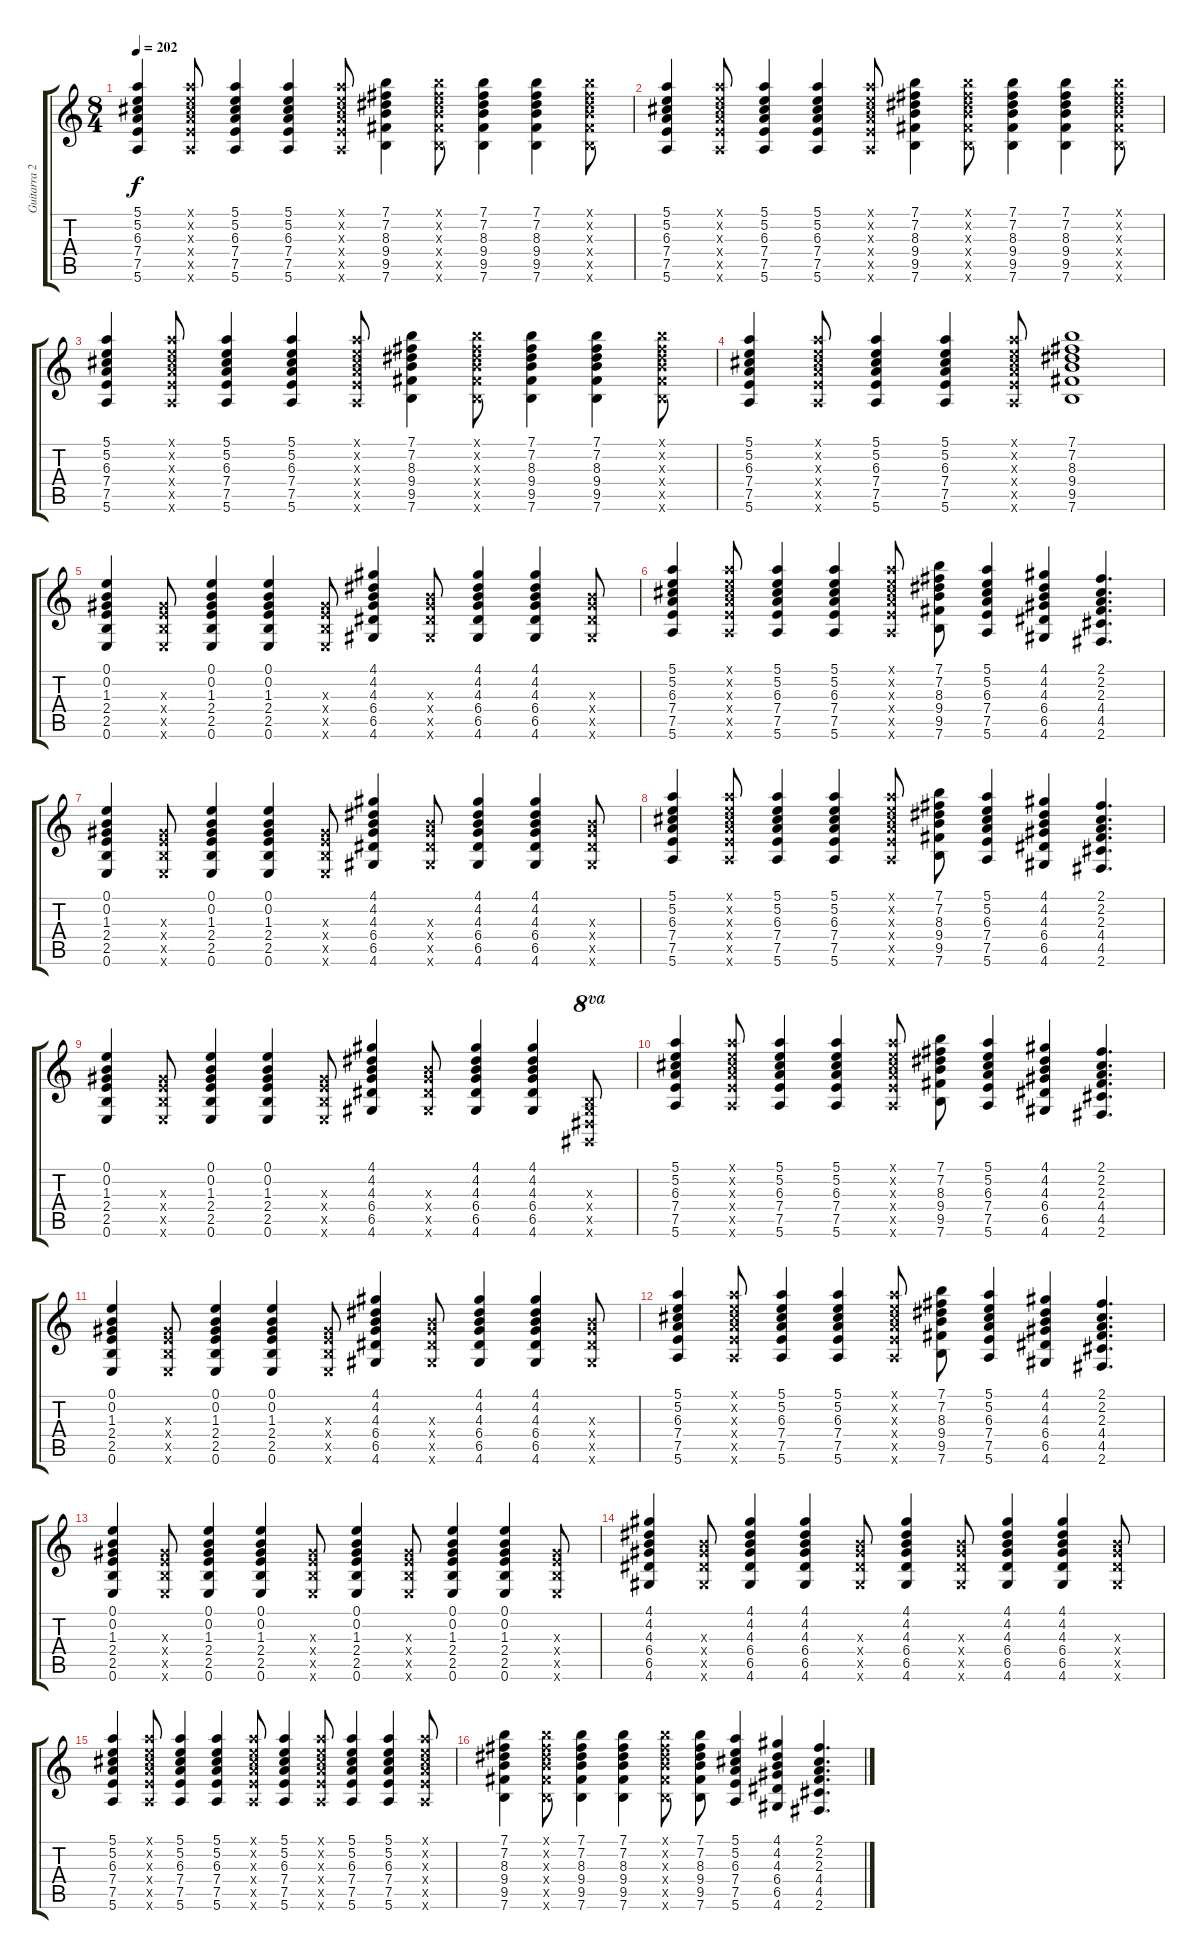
\track ("Guitarra 2 (Mauri Chinni)" "Guitarra 2") {instrument overdrivenguitar}
\staff {score tabs}
\tuning (E4 B3 G3 D3 A2 E2) {hide}
\ts (8 4)
\tempo 202
\clef g2
\ks c
(5.1 5.2 6.3 7.4 7.5 5.6).4{dy f} (5.1{x} 5.2{x} 6.3{x} 7.4{x} 7.5{x} 5.6{x}).8 (5.1 5.2 6.3 7.4 7.5 5.6).4 (5.1 5.2 6.3 7.4 7.5 5.6).4 (5.1{x} 5.2{x} 6.3{x} 7.4{x} 7.5{x} 5.6{x}).8 (7.1 7.2 8.3 9.4 9.5 7.6).4 (7.1{x} 7.2{x} 8.3{x} 9.4{x} 9.5{x} 7.6{x}).8 (7.1 7.2 8.3 9.4 9.5 7.6).4 (7.1 7.2 8.3 9.4 9.5 7.6).4 (7.1{x} 7.2{x} 8.3{x} 9.4{x} 9.5{x} 7.6{x}).8 |
(5.1 5.2 6.3 7.4 7.5 5.6).4 (5.1{x} 5.2{x} 6.3{x} 7.4{x} 7.5{x} 5.6{x}).8 (5.1 5.2 6.3 7.4 7.5 5.6).4 (5.1 5.2 6.3 7.4 7.5 5.6).4 (5.1{x} 5.2{x} 6.3{x} 7.4{x} 7.5{x} 5.6{x}).8 (7.1 7.2 8.3 9.4 9.5 7.6).4 (7.1{x} 7.2{x} 8.3{x} 9.4{x} 9.5{x} 7.6{x}).8 (7.1 7.2 8.3 9.4 9.5 7.6).4 (7.1 7.2 8.3 9.4 9.5 7.6).4 (7.1{x} 7.2{x} 8.3{x} 9.4{x} 9.5{x} 7.6{x}).8 |
(5.1 5.2 6.3 7.4 7.5 5.6).4 (5.1{x} 5.2{x} 6.3{x} 7.4{x} 7.5{x} 5.6{x}).8 (5.1 5.2 6.3 7.4 7.5 5.6).4 (5.1 5.2 6.3 7.4 7.5 5.6).4 (5.1{x} 5.2{x} 6.3{x} 7.4{x} 7.5{x} 5.6{x}).8 (7.1 7.2 8.3 9.4 9.5 7.6).4 (7.1{x} 7.2{x} 8.3{x} 9.4{x} 9.5{x} 7.6{x}).8 (7.1 7.2 8.3 9.4 9.5 7.6).4 (7.1 7.2 8.3 9.4 9.5 7.6).4 (7.1{x} 7.2{x} 8.3{x} 9.4{x} 9.5{x} 7.6{x}).8 |
(5.1 5.2 6.3 7.4 7.5 5.6).4 (5.1{x} 5.2{x} 6.3{x} 7.4{x} 7.5{x} 5.6{x}).8 (5.1 5.2 6.3 7.4 7.5 5.6).4 (5.1 5.2 6.3 7.4 7.5 5.6).4 (5.1{x} 5.2{x} 6.3{x} 7.4{x} 7.5{x} 5.6{x}).8 (7.1 7.2 8.3 9.4 9.5 7.6).1 |
(0.1 0.2 1.3 2.4 2.5 0.6).4 (1.3{x} 2.4{x} 2.5{x} 0.6{x}).8 (0.1 0.2 1.3 2.4 2.5 0.6).4 (0.1 0.2 1.3 2.4 2.5 0.6).4 (1.3{x} 2.4{x} 2.5{x} 0.6{x}).8 (4.1 4.2 4.3 6.4 6.5 4.6).4 (4.3{x} 6.4{x} 6.5{x} 4.6{x}).8 (4.1 4.2 4.3 6.4 6.5 4.6).4 (4.1 4.2 4.3 6.4 6.5 4.6).4 (4.3{x} 6.4{x} 6.5{x} 4.6{x}).8 |
(5.1 5.2 6.3 7.4 7.5 5.6).4 (5.1{x} 5.2{x} 6.3{x} 7.4{x} 7.5{x} 5.6{x}).8 (5.1 5.2 6.3 7.4 7.5 5.6).4 (5.1 5.2 6.3 7.4 7.5 5.6).4 (5.1{x} 5.2{x} 6.3{x} 7.4{x} 7.5{x} 5.6{x}).8 (7.1 7.2 8.3 9.4 9.5 7.6).8 (5.1 5.2 6.3 7.4 7.5 5.6).4 (4.1 4.2 4.3 6.4 6.5 4.6).4 (2.1 2.2 2.3 4.4 4.5 2.6).4{d} |
(0.1 0.2 1.3 2.4 2.5 0.6).4 (1.3{x} 2.4{x} 2.5{x} 0.6{x}).8 (0.1 0.2 1.3 2.4 2.5 0.6).4 (0.1 0.2 1.3 2.4 2.5 0.6).4 (1.3{x} 2.4{x} 2.5{x} 0.6{x}).8 (4.1 4.2 4.3 6.4 6.5 4.6).4 (4.3{x} 6.4{x} 6.5{x} 4.6{x}).8 (4.1 4.2 4.3 6.4 6.5 4.6).4 (4.1 4.2 4.3 6.4 6.5 4.6).4 (4.3{x} 6.4{x} 6.5{x} 4.6{x}).8 |
(5.1 5.2 6.3 7.4 7.5 5.6).4 (5.1{x} 5.2{x} 6.3{x} 7.4{x} 7.5{x} 5.6{x}).8 (5.1 5.2 6.3 7.4 7.5 5.6).4 (5.1 5.2 6.3 7.4 7.5 5.6).4 (5.1{x} 5.2{x} 6.3{x} 7.4{x} 7.5{x} 5.6{x}).8 (7.1 7.2 8.3 9.4 9.5 7.6).8 (5.1 5.2 6.3 7.4 7.5 5.6).4 (4.1 4.2 4.3 6.4 6.5 4.6).4 (2.1 2.2 2.3 4.4 4.5 2.6).4{d} |
(0.1 0.2 1.3 2.4 2.5 0.6).4 (1.3{x} 2.4{x} 2.5{x} 0.6{x}).8 (0.1 0.2 1.3 2.4 2.5 0.6).4 (0.1 0.2 1.3 2.4 2.5 0.6).4 (1.3{x} 2.4{x} 2.5{x} 0.6{x}).8 (4.1 4.2 4.3 6.4 6.5 4.6).4 (4.3{x} 6.4{x} 6.5{x} 4.6{x}).8 (4.1 4.2 4.3 6.4 6.5 4.6).4 (4.1 4.2 4.3 6.4 6.5 4.6).4 (4.3{x} 6.4{x} 6.5{x} 4.6{x}).8{ot 8va} |
(5.1 5.2 6.3 7.4 7.5 5.6).4 (5.1{x} 5.2{x} 6.3{x} 7.4{x} 7.5{x} 5.6{x}).8 (5.1 5.2 6.3 7.4 7.5 5.6).4 (5.1 5.2 6.3 7.4 7.5 5.6).4 (5.1{x} 5.2{x} 6.3{x} 7.4{x} 7.5{x} 5.6{x}).8 (7.1 7.2 8.3 9.4 9.5 7.6).8 (5.1 5.2 6.3 7.4 7.5 5.6).4 (4.1 4.2 4.3 6.4 6.5 4.6).4 (2.1 2.2 2.3 4.4 4.5 2.6).4{d} |
(0.1 0.2 1.3 2.4 2.5 0.6).4 (1.3{x} 2.4{x} 2.5{x} 0.6{x}).8 (0.1 0.2 1.3 2.4 2.5 0.6).4 (0.1 0.2 1.3 2.4 2.5 0.6).4 (1.3{x} 2.4{x} 2.5{x} 0.6{x}).8 (4.1 4.2 4.3 6.4 6.5 4.6).4 (4.3{x} 6.4{x} 6.5{x} 4.6{x}).8 (4.1 4.2 4.3 6.4 6.5 4.6).4 (4.1 4.2 4.3 6.4 6.5 4.6).4 (4.3{x} 6.4{x} 6.5{x} 4.6{x}).8 |
(5.1 5.2 6.3 7.4 7.5 5.6).4 (5.1{x} 5.2{x} 6.3{x} 7.4{x} 7.5{x} 5.6{x}).8 (5.1 5.2 6.3 7.4 7.5 5.6).4 (5.1 5.2 6.3 7.4 7.5 5.6).4 (5.1{x} 5.2{x} 6.3{x} 7.4{x} 7.5{x} 5.6{x}).8 (7.1 7.2 8.3 9.4 9.5 7.6).8 (5.1 5.2 6.3 7.4 7.5 5.6).4 (4.1 4.2 4.3 6.4 6.5 4.6).4 (2.1 2.2 2.3 4.4 4.5 2.6).4{d} |
(0.1 0.2 1.3 2.4 2.5 0.6).4 (1.3{x} 2.4{x} 2.5{x} 0.6{x}).8 (0.1 0.2 1.3 2.4 2.5 0.6).4 (0.1 0.2 1.3 2.4 2.5 0.6).4 (1.3{x} 2.4{x} 2.5{x} 0.6{x}).8 (0.1 0.2 1.3 2.4 2.5 0.6).4 (1.3{x} 2.4{x} 2.5{x} 0.6{x}).8 (0.1 0.2 1.3 2.4 2.5 0.6).4 (0.1 0.2 1.3 2.4 2.5 0.6).4 (1.3{x} 2.4{x} 2.5{x} 0.6{x}).8 |
(4.1 4.2 4.3 6.4 6.5 4.6).4 (4.3{x} 6.4{x} 6.5{x} 4.6{x}).8 (4.1 4.2 4.3 6.4 6.5 4.6).4 (4.1 4.2 4.3 6.4 6.5 4.6).4 (4.3{x} 6.4{x} 6.5{x} 4.6{x}).8 (4.1 4.2 4.3 6.4 6.5 4.6).4 (4.3{x} 6.4{x} 6.5{x} 4.6{x}).8 (4.1 4.2 4.3 6.4 6.5 4.6).4 (4.1 4.2 4.3 6.4 6.5 4.6).4 (4.3{x} 6.4{x} 6.5{x} 4.6{x}).8 |
(5.1 5.2 6.3 7.4 7.5 5.6).4 (5.1{x} 5.2{x} 6.3{x} 7.4{x} 7.5{x} 5.6{x}).8 (5.1 5.2 6.3 7.4 7.5 5.6).4 (5.1 5.2 6.3 7.4 7.5 5.6).4 (5.1{x} 5.2{x} 6.3{x} 7.4{x} 7.5{x} 5.6{x}).8 (5.1 5.2 6.3 7.4 7.5 5.6).4 (5.1{x} 5.2{x} 6.3{x} 7.4{x} 7.5{x} 5.6{x}).8 (5.1 5.2 6.3 7.4 7.5 5.6).4 (5.1 5.2 6.3 7.4 7.5 5.6).4 (5.1{x} 5.2{x} 6.3{x} 7.4{x} 7.5{x} 5.6{x}).8 |
(7.1 7.2 8.3 9.4 9.5 7.6).4 (7.1{x} 7.2{x} 8.3{x} 9.4{x} 9.5{x} 7.6{x}).8 (7.1 7.2 8.3 9.4 9.5 7.6).4 (7.1 7.2 8.3 9.4 9.5 7.6).4 (7.1{x} 7.2{x} 8.3{x} 9.4{x} 9.5{x} 7.6{x}).8 (7.1 7.2 8.3 9.4 9.5 7.6).8 (5.1 5.2 6.3 7.4 7.5 5.6).4 (4.1 4.2 4.3 6.4 6.5 4.6).4 (2.1 2.2 2.3 4.4 4.5 2.6).4{d}
